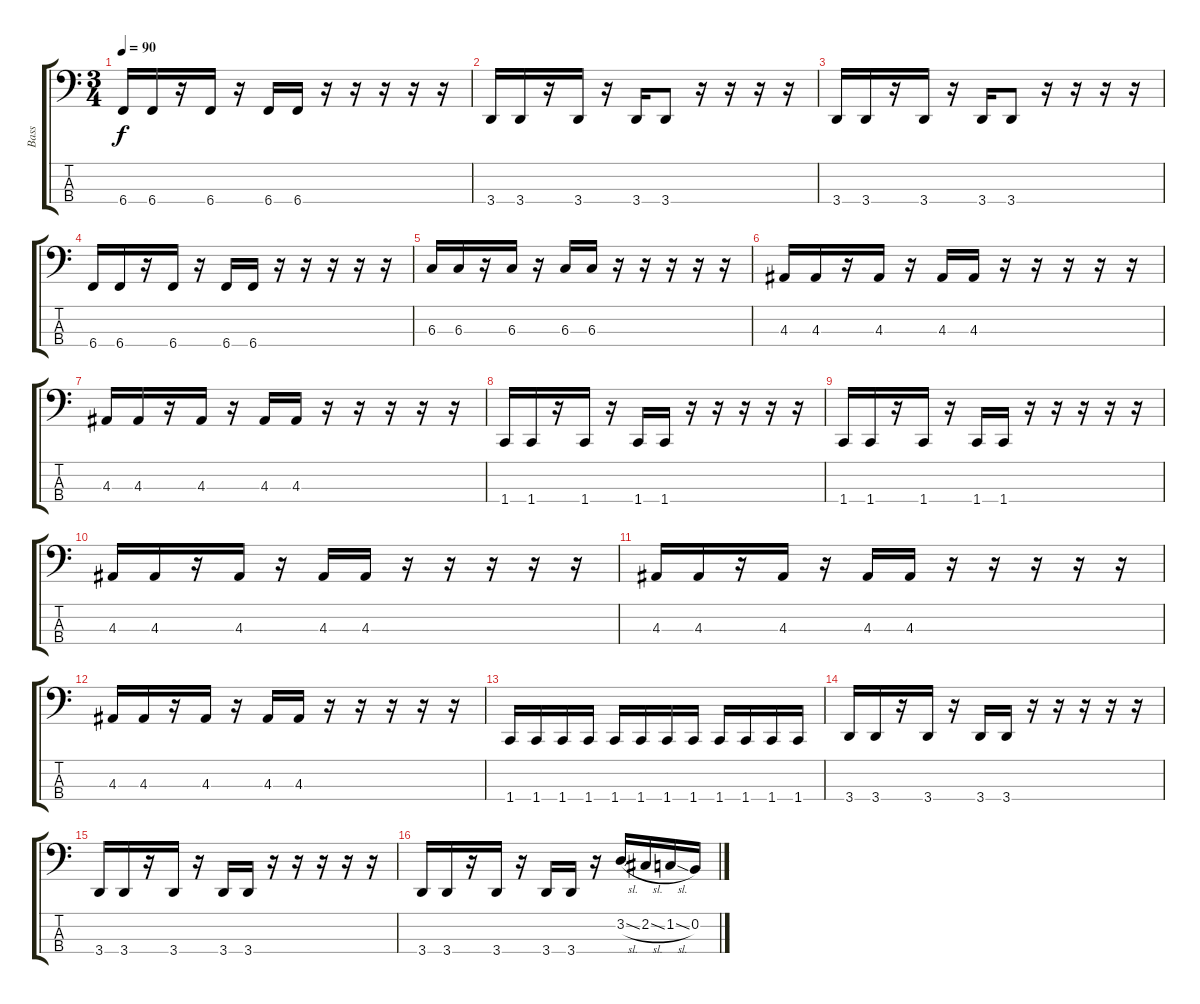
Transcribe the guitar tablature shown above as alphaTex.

\track ("Bass" "Bass") {instrument electricbasspick}
\staff {score tabs}
\tuning (E2 B1 Gb1 B0) {hide}
\ts (3 4)
\tempo 90
\clef f4
\ks c
6.4.16{dy f} 6.4.16 r.16 6.4.16 r.16 6.4.16 6.4.16 r.16 r.16 r.16 r.16 r.16 |
3.4.16 3.4.16 r.16 3.4.16 r.16 3.4.16 3.4.8 r.16 r.16 r.16 r.16 |
3.4.16 3.4.16 r.16 3.4.16 r.16 3.4.16 3.4.8 r.16 r.16 r.16 r.16 |
6.4.16 6.4.16 r.16 6.4.16 r.16 6.4.16 6.4.16 r.16 r.16 r.16 r.16 r.16 |
6.3.16 6.3.16 r.16 6.3.16 r.16 6.3.16 6.3.16 r.16 r.16 r.16 r.16 r.16 |
4.3.16 4.3.16 r.16 4.3.16 r.16 4.3.16 4.3.16 r.16 r.16 r.16 r.16 r.16 |
4.3.16 4.3.16 r.16 4.3.16 r.16 4.3.16 4.3.16 r.16 r.16 r.16 r.16 r.16 |
1.4.16 1.4.16 r.16 1.4.16 r.16 1.4.16 1.4.16 r.16 r.16 r.16 r.16 r.16 |
1.4.16 1.4.16 r.16 1.4.16 r.16 1.4.16 1.4.16 r.16 r.16 r.16 r.16 r.16 |
4.3.16 4.3.16 r.16 4.3.16 r.16 4.3.16 4.3.16 r.16 r.16 r.16 r.16 r.16 |
4.3.16 4.3.16 r.16 4.3.16 r.16 4.3.16 4.3.16 r.16 r.16 r.16 r.16 r.16 |
4.3.16 4.3.16 r.16 4.3.16 r.16 4.3.16 4.3.16 r.16 r.16 r.16 r.16 r.16 |
1.4.16 1.4.16 1.4.16 1.4.16 1.4.16 1.4.16 1.4.16 1.4.16 1.4.16 1.4.16 1.4.16 1.4.16 |
3.4.16{volume 16 instrument electricbassfinger} 3.4.16 r.16 3.4.16 r.16 3.4.16 3.4.16 r.16 r.16 r.16 r.16 r.16 |
3.4.16 3.4.16 r.16 3.4.16 r.16 3.4.16 3.4.16 r.16 r.16 r.16 r.16 r.16 |
3.4.16 3.4.16 r.16 3.4.16 r.16 3.4.16 3.4.16 r.16 3.2{sl}.16 2.2{sl}.16 1.2{sl}.16 0.2.16
